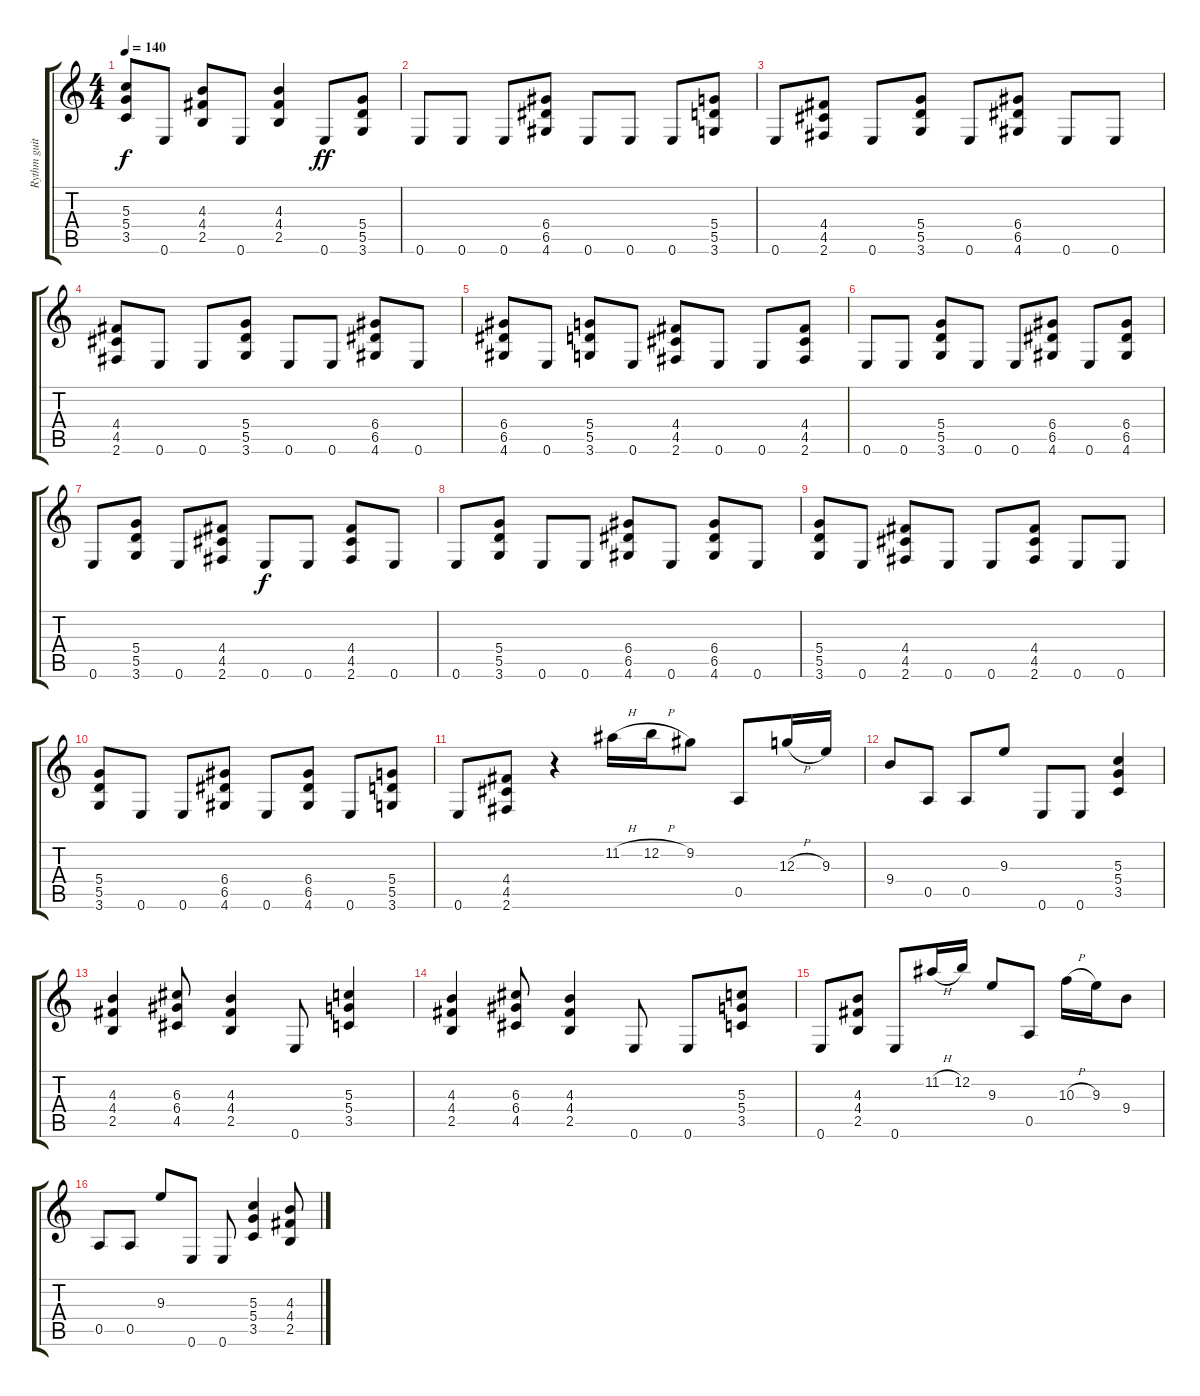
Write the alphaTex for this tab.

\track ("Rythm guitar" "Rythm guit") {instrument distortionguitar}
\staff {score tabs}
\tuning (E4 B3 G3 D3 A2 E2) {hide}
\ts (4 4)
\tempo 140
\clef g2
\ks c
(5.3 5.4 3.5).8{dy f} 0.6.8 (4.3 4.4 2.5).8 0.6.8 (4.3 4.4 2.5).4 0.6.8{dy ff} (5.4 5.5 3.6).8 |
0.6.8 0.6.8 0.6.8 (6.4 6.5 4.6).8 0.6.8 0.6.8 0.6.8 (5.4 5.5 3.6).8 |
0.6.8 (4.4 4.5 2.6).8 0.6.8 (5.4 5.5 3.6).8 0.6.8 (6.4 6.5 4.6).8 0.6.8 0.6.8 |
(4.4 4.5 2.6).8 0.6.8 0.6.8 (5.4 5.5 3.6).8 0.6.8 0.6.8 (6.4 6.5 4.6).8 0.6.8 |
(6.4 6.5 4.6).8 0.6.8 (5.4 5.5 3.6).8 0.6.8 (4.4 4.5 2.6).8 0.6.8 0.6.8 (4.4 4.5 2.6).8 |
0.6.8 0.6.8 (5.4 5.5 3.6).8 0.6.8 0.6.8 (6.4 6.5 4.6).8 0.6.8 (6.4 6.5 4.6).8 |
0.6.8 (5.4 5.5 3.6).8 0.6.8 (4.4 4.5 2.6).8 0.6.8{dy f} 0.6.8 (4.4 4.5 2.6).8 0.6.8 |
0.6.8 (5.4 5.5 3.6).8 0.6.8 0.6.8 (6.4 6.5 4.6).8 0.6.8 (6.4 6.5 4.6).8 0.6.8 |
(5.4 5.5 3.6).8 0.6.8 (4.4 4.5 2.6).8 0.6.8 0.6.8 (4.4 4.5 2.6).8 0.6.8 0.6.8 |
(5.4 5.5 3.6).8 0.6.8 0.6.8 (6.4 6.5 4.6).8 0.6.8 (6.4 6.5 4.6).8 0.6.8 (5.4 5.5 3.6).8 |
0.6.8 (4.4 4.5 2.6).8 r.4 11.2{h}.16 12.2{h}.16 9.2.8 0.5.8 12.3{h}.16 9.3.16 |
9.4.8 0.5.8 0.5.8 9.3.8 0.6.8 0.6.8 (5.3 5.4 3.5).4 |
(4.3 4.4 2.5).4 (6.3 6.4 4.5).8 (4.3 4.4 2.5).4 0.6.8 (5.3 5.4 3.5).4 |
(4.3 4.4 2.5).4 (6.3 6.4 4.5).8 (4.3 4.4 2.5).4 0.6.8 0.6.8 (5.3 5.4 3.5).8 |
0.6.8 (4.3 4.4 2.5).8 0.6.8 11.2{h}.16 12.2.16 9.3.8 0.5.8 10.3{h}.16 9.3.16 9.4.8 |
0.5.8 0.5.8 9.3.8 0.6.8 0.6.8 (5.3 5.4 3.5).4 (4.3 4.4 2.5).8
